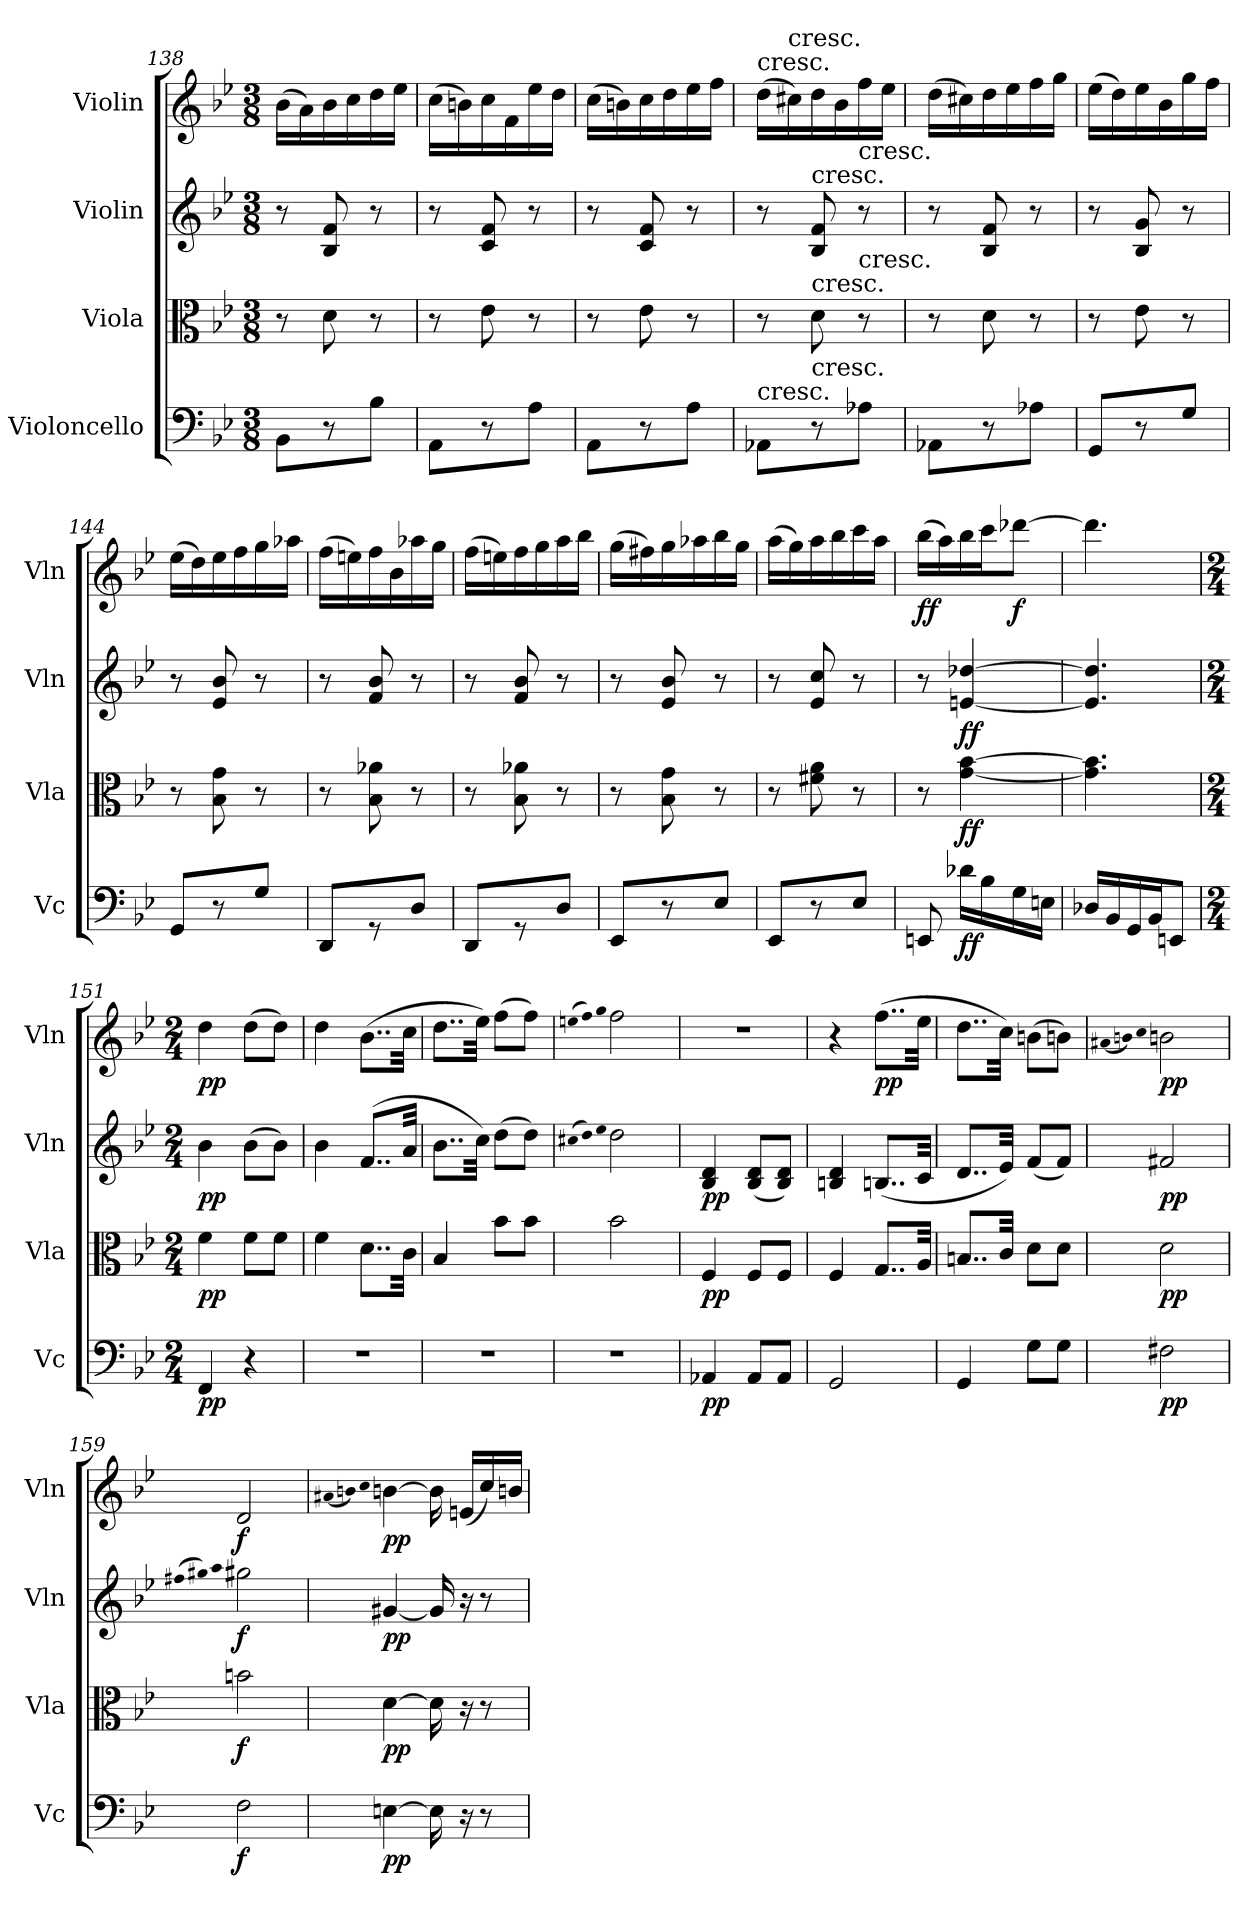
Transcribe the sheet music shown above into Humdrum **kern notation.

**kern	**dynam	**kern	**dynam	**kern	**dynam	**kern	**dynam
*part4	*part4	*part3	*part3	*part2	*part2	*part1	*part1
*staff4	*staff4	*staff3	*staff3	*staff2	*staff2	*staff1	*staff1
*I"Violoncello	*	*I"Viola	*	*I"Violin	*	*I"Violin	*
*I'Vc	*	*I'Vla	*	*I'Vln	*	*I'Vln	*
*clefF4	*	*clefC3	*	*clefG2	*	*clefG2	*
*k[b-e-]	*	*k[b-e-]	*	*k[b-e-]	*	*k[b-e-]	*
*B-:	*	*B-:	*	*B-:	*	*B-:	*
*M3/8	*	*M3/8	*	*M3/8	*	*M3/8	*
=138	=138	=138	=138	=138	=138	=138	=138
8BB-\L	.	8r	.	8r	.	(16b-\LL	.
.	.	.	.	.	.	16a\)	.
8r	.	8d\	.	8B-/ 8f/	.	16b-\	.
.	.	.	.	.	.	16cc\	.
8B-\J	.	8r	.	8r	.	16dd\	.
.	.	.	.	.	.	16ee-\JJ	.
=139	=139	=139	=139	=139	=139	=139	=139
8AA\L	.	8r	.	8r	.	(16cc\LL	.
.	.	.	.	.	.	16bn\)	.
8r	.	8e-\	.	8c/ 8f/	.	16cc\	.
.	.	.	.	.	.	16f\	.
8A\J	.	8r	.	8r	.	16ee-\	.
.	.	.	.	.	.	16dd\JJ	.
=140	=140	=140	=140	=140	=140	=140	=140
8AA\L	.	8r	.	8r	.	(16cc\LL	.
.	.	.	.	.	.	16bn\)	.
8r	.	8e-\	.	8c/ 8f/	.	16cc\	.
.	.	.	.	.	.	16dd\	.
8A\J	.	8r	.	8r	.	16ee-\	.
.	.	.	.	.	.	16ff\JJ	.
=141	=141	=141	=141	=141	=141	=141	=141
!	!	!	!	!	!	!LO:TX:t=cresc.	!
!LO:TX:t=cresc.	!	!	!	!	!	!	!
8AA-X\L	.	8r	.	8r	.	(16dd\LL	.
!	!	!	!	!	!	!LO:TX:t=cresc.	!
.	.	.	.	.	.	16cc#X\)	.
!	!	!	!	!LO:TX:t=cresc.	!	!	!
!	!	!LO:TX:t=cresc.	!	!	!	!	!
!LO:TX:t=cresc.	!	!	!	!	!	!	!
8r	.	8d\	.	8B-/ 8f/	.	16dd\	.
.	.	.	.	.	.	16b-\	.
!	!	!	!	!LO:TX:t=cresc.	!	!	!
!	!	!LO:TX:t=cresc.	!	!	!	!	!
8A-X\J	.	8r	.	8r	.	16ff\	.
.	.	.	.	.	.	16ee-\JJ	.
=142	=142	=142	=142	=142	=142	=142	=142
8AA-X\L	.	8r	.	8r	.	(16dd\LL	.
.	.	.	.	.	.	16cc#X\)	.
8r	.	8d\	.	8B-/ 8f/	.	16dd\	.
.	.	.	.	.	.	16ee-\	.
8A-X\J	.	8r	.	8r	.	16ff\	.
.	.	.	.	.	.	16gg\JJ	.
=143	=143	=143	=143	=143	=143	=143	=143
8GG/L	.	8r	.	8r	.	(16ee-\LL	.
.	.	.	.	.	.	16dd\)	.
8r	.	8e-\	.	8B-/ 8g/	.	16ee-\	.
.	.	.	.	.	.	16b-\	.
8G/J	.	8r	.	8r	.	16gg\	.
.	.	.	.	.	.	16ff\JJ	.
=144	=144	=144	=144	=144	=144	=144	=144
8GG/L	.	8r	.	8r	.	(16ee-\LL	.
.	.	.	.	.	.	16dd\)	.
8r	.	8B-\ 8g\	.	8e-/ 8b-/	.	16ee-\	.
.	.	.	.	.	.	16ff\	.
8G/J	.	8r	.	8r	.	16gg\	.
.	.	.	.	.	.	16aa-X\JJ	.
=145	=145	=145	=145	=145	=145	=145	=145
8DD/L	.	8r	.	8r	.	(16ff\LL	.
.	.	.	.	.	.	16een\)	.
8r	.	8B-\ 8a-X\	.	8f/ 8b-/	.	16ff\	.
.	.	.	.	.	.	16b-\	.
8D/J	.	8r	.	8r	.	16aa-X\	.
.	.	.	.	.	.	16gg\JJ	.
=146	=146	=146	=146	=146	=146	=146	=146
8DD/L	.	8r	.	8r	.	(16ff\LL	.
.	.	.	.	.	.	16een\)	.
8r	.	8B-\ 8a-X\	.	8f/ 8b-/	.	16ff\	.
.	.	.	.	.	.	16gg\	.
8D/J	.	8r	.	8r	.	16aa\	.
.	.	.	.	.	.	16bb-\JJ	.
=147	=147	=147	=147	=147	=147	=147	=147
8EE-/L	.	8r	.	8r	.	(16gg\LL	.
.	.	.	.	.	.	16ff#X\)	.
8r	.	8B-\ 8g\	.	8e-/ 8b-/	.	16gg\	.
.	.	.	.	.	.	16aa-X\	.
8E-/J	.	8r	.	8r	.	16bb-\	.
.	.	.	.	.	.	16gg\JJ	.
=148	=148	=148	=148	=148	=148	=148	=148
8EE-/L	.	8r	.	8r	.	(16aa\LL	.
.	.	.	.	.	.	16gg\)	.
8r	.	8f#X\ 8a\	.	8e-/ 8cc/	.	16aa\	.
.	.	.	.	.	.	16bb-\	.
8E-/J	.	8r	.	8r	.	16ccc\	.
.	.	.	.	.	.	16aa\JJ	.
=149	=149	=149	=149	=149	=149	=149	=149
8EEn/	.	8r	.	8r	.	(16bb-\LL	ff
.	.	.	.	.	.	16aa\)	.
16d-X\LL	ff	[4g\ [4b-\	ff	[4en/ [4dd-X/	ff	16bb-\	.
16B-\	.	.	.	.	.	16ccc\J	.
16G\	.	.	.	.	.	[8ddd-X\J	f
16En\JJ	.	.	.	.	.	.	.
=150	=150	=150	=150	=150	=150	=150	=150
16D-X/LL	.	4.g]\ 4.b-]\	.	4.e]/ 4.dd-]/	.	4.ddd-\]	.
16BB-/	.	.	.	.	.	.	.
16GG/	.	.	.	.	.	.	.
16BB-/J	.	.	.	.	.	.	.
8EEn/J	.	.	.	.	.	.	.
=151	=151	=151	=151	=151	=151	=151	=151
*M2/4	*	*M2/4	*	*M2/4	*	*M2/4	*
*	*	*	*	*	*	*MM32	*
4FF/	pp	4f\	pp	4b-\	pp	4dd\	pp
4r	.	8f\L	.	(8b-\L	.	(8dd\L	.
.	.	8f\J	.	8b-\J)	.	8dd\J)	.
=152	=152	=152	=152	=152	=152	=152	=152
2r	.	4f\	.	4b-\	.	4dd\	.
.	.	8..d\L	.	(8..f/L	.	(8..b-\L	.
.	.	32c\Jkk	.	32a/Jkk	.	32cc\Jkk	.
=153	=153	=153	=153	=153	=153	=153	=153
2r	.	4B-/	.	8..b-\L	.	8..dd\L	.
.	.	.	.	32cc\Jkk)	.	32ee-\Jkk)	.
.	.	8b-\L	.	(8dd\L	.	(8ff\L	.
.	.	8b-\J	.	8dd\J)	.	8ff\J)	.
=154	=154	=154	=154	=154	=154	=154	=154
.	.	.	.	(qcc#X	.	(qeen	.
.	.	.	.	qdd)	.	qff)	.
.	.	.	.	qee-	.	qgg	.
2r	.	2b-\	.	2dd\	.	2ff\	.
=155	=155	=155	=155	=155	=155	=155	=155
4AA-X/	pp	4F/	pp	4B-/ 4d/	pp	2r	.
8AA-/L	.	8F/L	.	(8B-/ 8d/L	.	.	.
8AA-/J	.	8F/J	.	8B-/ 8d/J)	.	.	.
=156	=156	=156	=156	=156	=156	=156	=156
2GG/	.	4F/	.	4Bn/ 4d/	.	4r	.
.	.	8..G/L	.	(8..Bn/L	.	(8..ff\L	pp
.	.	32A/Jkk	.	32c/Jkk	.	32ee-\Jkk	.
=157	=157	=157	=157	=157	=157	=157	=157
4GG/	.	8..Bn/L	.	8..d/L	.	8..dd\L	.
.	.	32c/Jkk	.	32e-/Jkk)	.	32cc\Jkk)	.
8G\L	.	8d\L	.	(8f/L	.	(8bn\L	.
8G\J	.	8d\J	.	8f/J)	.	8bn\J)	.
=158	=158	=158	=158	=158	=158	=158	=158
.	.	.	.	.	.	(qa#X	.
.	.	.	.	.	.	qbn)	.
.	.	.	.	.	.	qcc	.
2F#X\	pp	2d\	pp	2f#X/	pp	2bn\	pp
=159	=159	=159	=159	=159	=159	=159	=159
.	.	.	.	(qff#X	.	.	.
.	.	.	.	qgg#X)	.	.	.
.	.	.	.	qaa	.	.	.
2F\	f	2bn\	f	2gg#X\	f	2d/	f
=160	=160	=160	=160	=160	=160	=160	=160
.	.	.	.	.	.	(qa#X	.
.	.	.	.	.	.	qbn)	.
.	.	.	.	.	.	qcc	.
[4En\	pp	[4d\	pp	[4g#X/	pp	[4bn\	pp
16E\]	.	16d\]	.	16g#/]	.	16bn\]	.
16r	.	16r	.	16r	.	(16en/LL	.
8r	.	8r	.	8r	.	16cc/)	.
.	.	.	.	.	.	16bn/JJ	.
=	=	=	=	=	=	=	=
*-	*-	*-	*-	*-	*-	*-	*-
